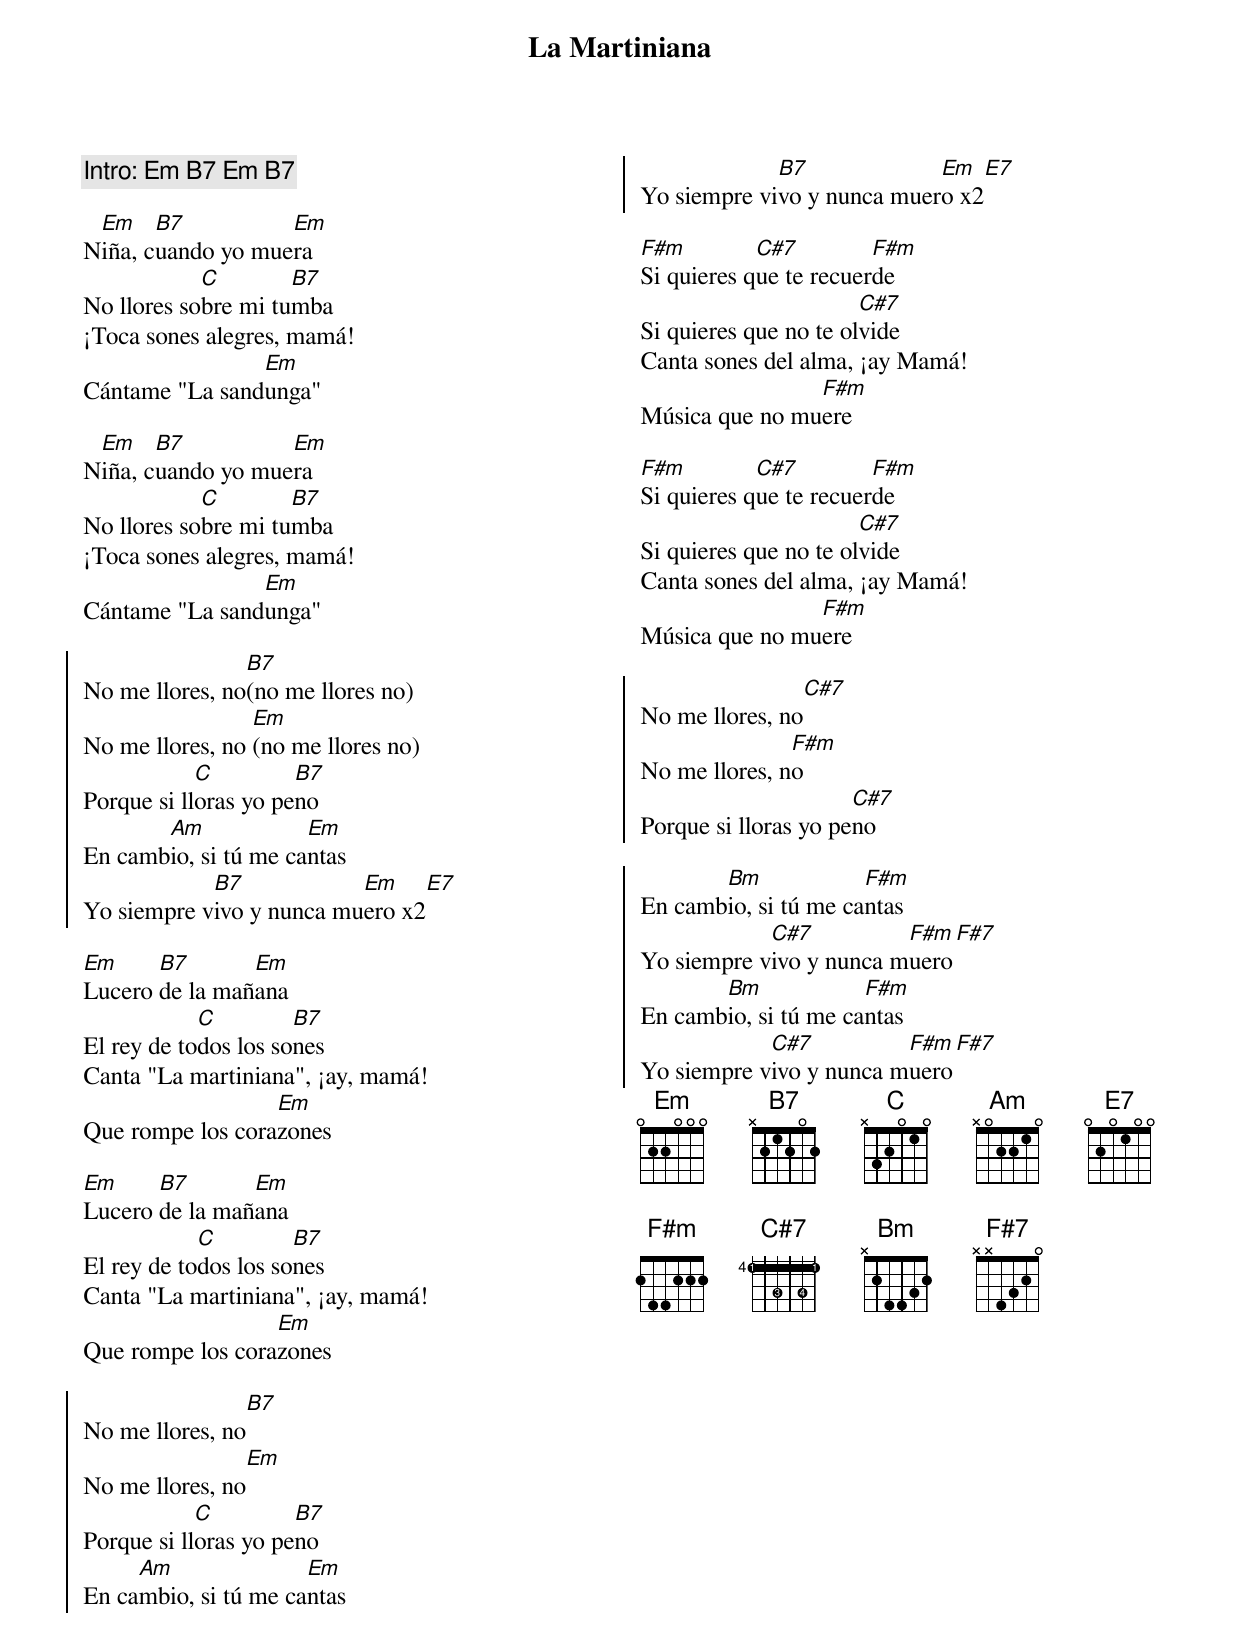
{title: La Martiniana}
{columns: 2}
{Define: E7 frets 0 2 0 1 0 0}
{Define: C#7 base-fret 4 frets 1 1 3 1 3 1 fingers 1 1 3 1 4 1}
{comment: Intro: [Em] [B7] [Em] [B7]}

{start_of_verse}
N[Em]iña, c[B7]uando yo mue[Em]ra
No llores so[C]bre mi tu[B7]mba
¡Toca sones alegres, mamá!
Cántame "La sand[Em]unga"
{end_of_verse}

{start_of_verse}
N[Em]iña, c[B7]uando yo mue[Em]ra
No llores so[C]bre mi tu[B7]mba
¡Toca sones alegres, mamá!
Cántame "La sand[Em]unga"
{end_of_verse}

{start_of_chorus}
No me llores, no[B7](no me llores no)
No me llores, no [Em](no me llores no)
Porque si ll[C]oras yo pe[B7]no
En camb[Am]io, si tú me ca[Em]ntas
Yo siempre v[B7]ivo y nunca mu[Em]ero x2[E7]
{end_of_chorus}

{start_of_verse}
[Em]Lucero [B7]de la mañ[Em]ana
El rey de to[C]dos los so[B7]nes
Canta "La martiniana", ¡ay, mamá!
Que rompe los cora[Em]zones
{end_of_verse}

{start_of_verse}
[Em]Lucero [B7]de la mañ[Em]ana
El rey de to[C]dos los so[B7]nes
Canta "La martiniana", ¡ay, mamá!
Que rompe los cora[Em]zones
{end_of_verse}

{start_of_chorus}
No me llores, no[B7]
No me llores, no[Em]
Porque si ll[C]oras yo pe[B7]no
En ca[Am]mbio, si tú me ca[Em]ntas
Yo siempre vi[B7]vo y nunca muer[Em]o x2[E7]
{end_of_chorus}

{start_of_verse}
[F#m]Si quieres q[C#7]ue te recuer[F#m]de
Si quieres que no te ol[C#7]vide
Canta sones del alma, ¡ay Mamá!
Música que no mu[F#m]ere
{end_of_verse}

{start_of_verse}
[F#m]Si quieres q[C#7]ue te recuer[F#m]de
Si quieres que no te ol[C#7]vide
Canta sones del alma, ¡ay Mamá!
Música que no mu[F#m]ere
{end_of_verse}

{start_of_chorus}
No me llores, no[C#7]
No me llores, n[F#m]o
Porque si lloras yo pe[C#7]no

En camb[Bm]io, si tú me ca[F#m]ntas
Yo siempre v[C#7]ivo y nunca m[F#m]uero[F#7]
En camb[Bm]io, si tú me ca[F#m]ntas
Yo siempre v[C#7]ivo y nunca m[F#m]uero[F#7]
{end_of_chorus}
